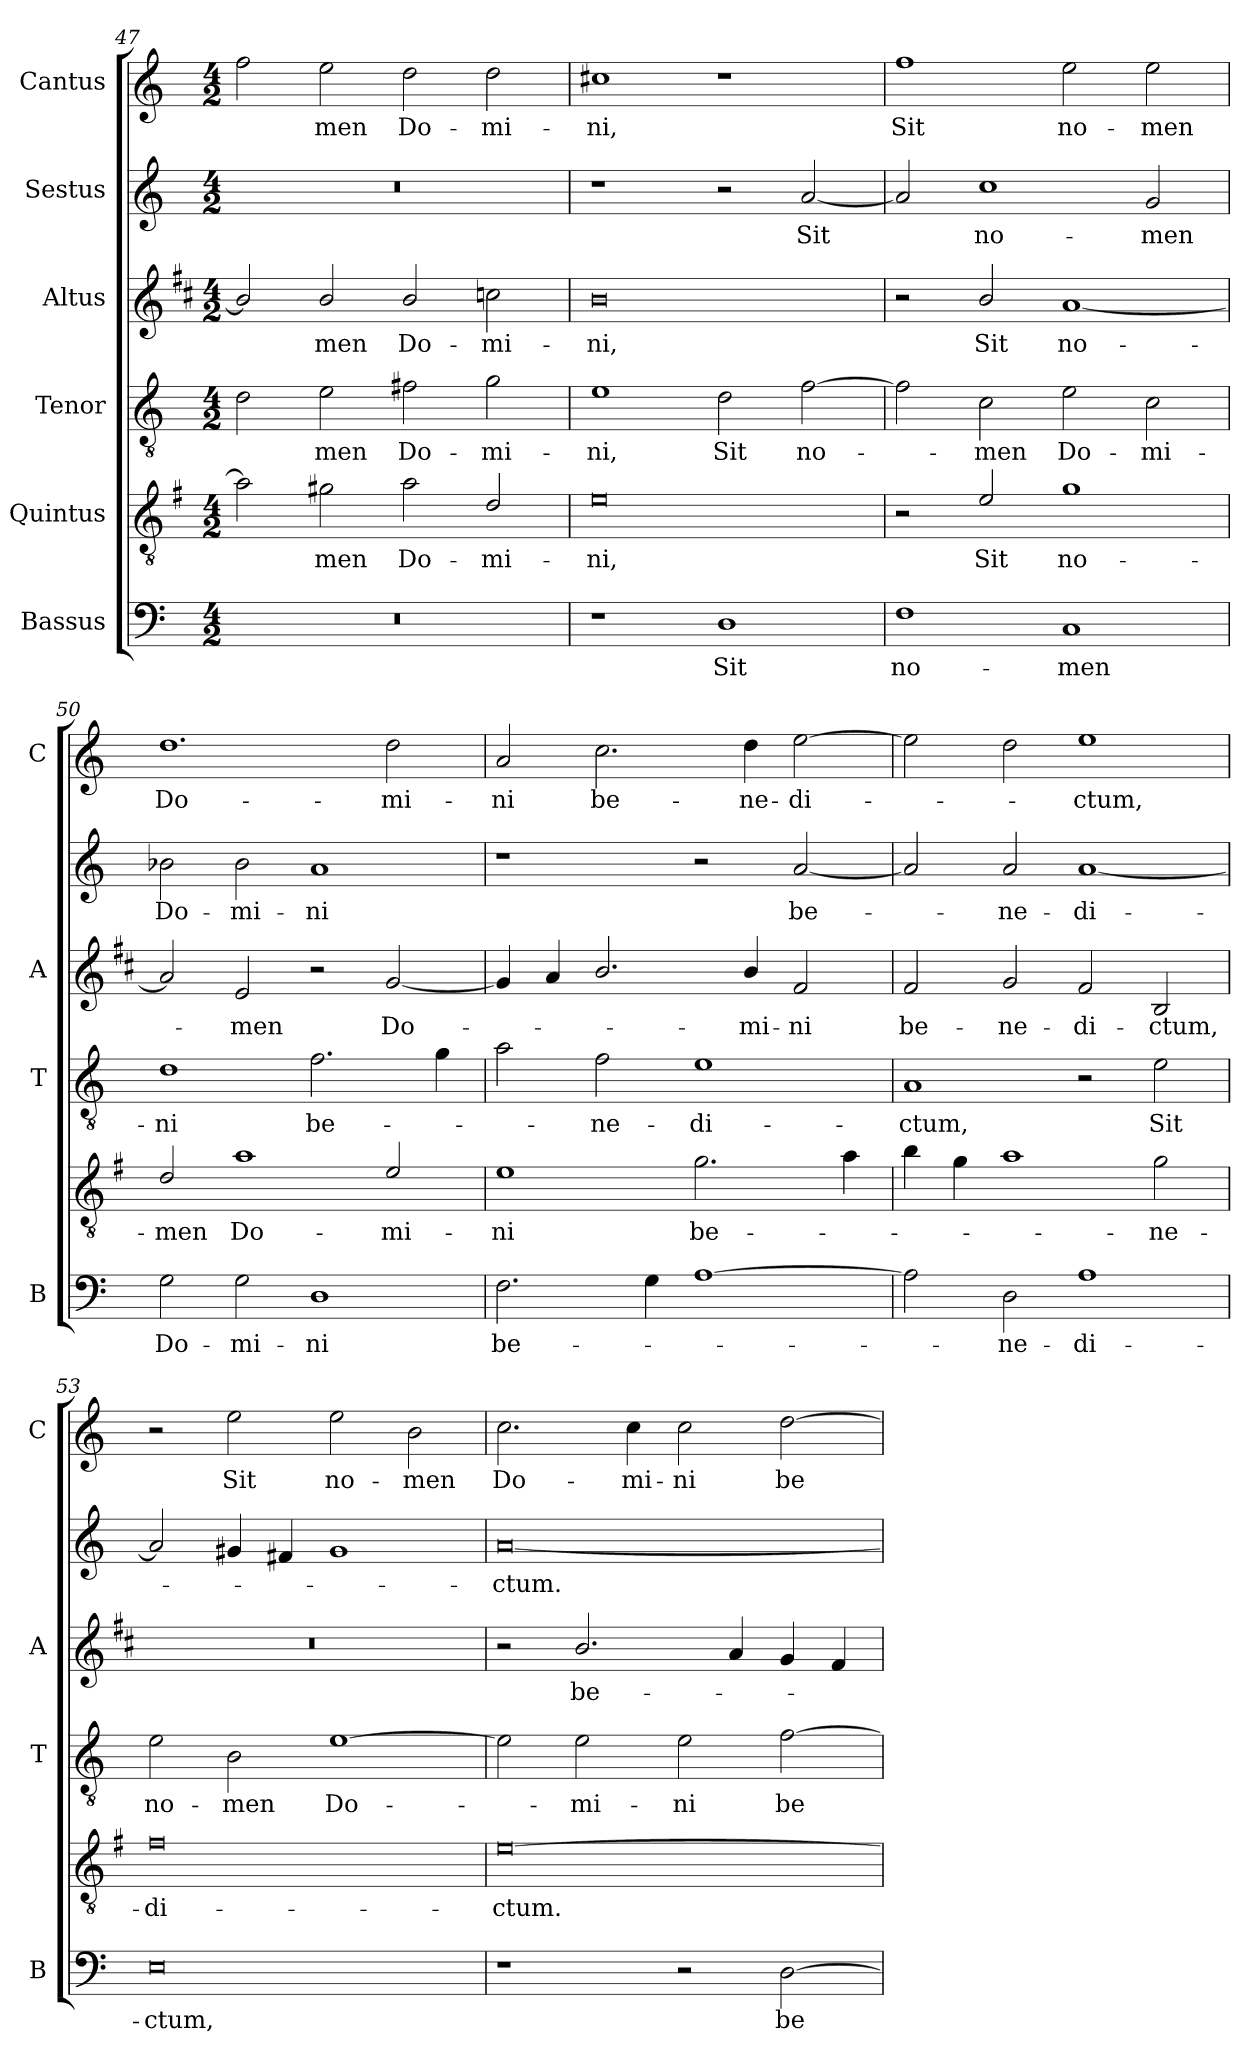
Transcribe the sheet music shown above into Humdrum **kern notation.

**kern	**text	**kern	**text	**kern	**text	**kern	**text	**kern	**text	**kern	**text
*part6	*part6	*part5	*part5	*part4	*part4	*part3	*part3	*part2	*part2	*part1	*part1
*staff6	*staff6	*staff5	*staff5	*staff4	*staff4	*staff3	*staff3	*staff2	*staff2	*staff1	*staff1
*I"Bassus	*	*I"Quintus	*	*I"Tenor	*	*I"Altus	*	*I"Sestus	*	*I"Cantus	*
*I'B	*	*	*	*I'T	*	*I'A	*	*	*	*I'C	*
*clefF4	*	*clefGv2	*	*clefGv2	*	*clefG2	*	*clefG2	*	*clefG2	*
*	*	*ITrd4c7	*	*	*	*ITrd1c2	*	*	*	*	*
*k[]	*	*k[]	*	*k[]	*	*k[]	*	*k[]	*	*k[]	*
*C:	*	*C:	*	*C:	*	*C:	*	*C:	*	*C:	*
*M4/2	*	*M4/2	*	*M4/2	*	*M4/2	*	*M4/2	*	*M4/2	*
=47	=47	=47	=47	=47	=47	=47	=47	=47	=47	=47	=47
0r	.	2d\]	.	2d\	.	2a/]	.	0r	.	2ff\	.
!	!	!	!LO:LY:b	!	!LO:LY:b	!	!LO:LY:b	!	!	!	!LO:LY:b
.	.	2c#X\	-men	2e\	-men	2a/	-men	.	.	2ee\	-men
!	!	!	!LO:LY:b	!	!LO:LY:b	!	!LO:LY:b	!	!	!	!LO:LY:b
.	.	2d\	Do-	2f#X\	Do-	2a/	Do-	.	.	2dd\	Do-
!	!	!	!LO:LY:b	!	!LO:LY:b	!	!LO:LY:b	!	!	!	!LO:LY:b
.	.	2G/	-mi-	2g\	-mi-	2b-X\	-mi-	.	.	2dd\	-mi-
!!LO:PB:g=z
=48	=48	=48	=48	=48	=48	=48	=48	=48	=48	=48	=48
!	!	!	!LO:LY:b	!	!LO:LY:b	!	!LO:LY:b	!	!	!	!LO:LY:b
1r	.	0A	-ni,	1e	-ni,	0a	-ni,	1r	.	1cc#X	-ni,
!	!LO:LY:b	!	!	!	!LO:LY:b	!	!	!	!	!	!
1D	Sit	.	.	2d\	Sit	.	.	2r	.	1r	.
!	!	!	!	!	!LO:LY:b	!	!	!	!LO:LY:b	!	!
.	.	.	.	[2f\	no-	.	.	[2a/	Sit	.	.
=49	=49	=49	=49	=49	=49	=49	=49	=49	=49	=49	=49
!	!LO:LY:b	!	!	!	!	!	!	!	!	!	!LO:LY:b
1F	no-	2r	.	2f\]	.	2r	.	2a/]	.	1ff	Sit
!	!	!	!LO:LY:b	!	!LO:LY:b	!	!LO:LY:b	!	!LO:LY:b	!	!
.	.	2A/	Sit	2c\	-men	2a/	Sit	1cc	no-	.	.
!	!LO:LY:b	!	!LO:LY:b	!	!LO:LY:b	!	!LO:LY:b	!	!	!	!LO:LY:b
1C	-men	1c	no-	2e\	Do-	[1g	no-	.	.	2ee\	no-
!	!	!	!	!	!LO:LY:b	!	!	!	!LO:LY:b	!	!LO:LY:b
.	.	.	.	2c\	-mi-	.	.	2g/	-men	2ee\	-men
=50	=50	=50	=50	=50	=50	=50	=50	=50	=50	=50	=50
!	!LO:LY:b	!	!LO:LY:b	!	!LO:LY:b	!	!	!	!LO:LY:b	!	!LO:LY:b
2G\	Do-	2G/	-men	1d	-ni	2g/]	.	2b-X\	Do-	1.dd	Do-
!	!LO:LY:b	!	!LO:LY:b	!	!	!	!LO:LY:b	!	!LO:LY:b	!	!
2G\	-mi-	1d	Do-	.	.	2d/	-men	2b-\	-mi-	.	.
!	!LO:LY:b	!	!	!	!LO:LY:b	!	!	!	!LO:LY:b	!	!
1D	-ni	.	.	2.f\	be-	2r	.	1a	-ni	.	.
!	!	!	!LO:LY:b	!	!	!	!LO:LY:b	!	!	!	!LO:LY:b
.	.	2A/	-mi-	.	.	[2f/	Do-	.	.	2dd\	-mi-
.	.	.	.	4g\	.	.	.	.	.	.	.
=51	=51	=51	=51	=51	=51	=51	=51	=51	=51	=51	=51
!	!LO:LY:b	!	!LO:LY:b	!	!	!	!	!	!	!	!LO:LY:b
2.F\	be-	1A	-ni	2a\	.	4f/]	.	1r	.	2a/	-ni
.	.	.	.	.	.	4g/	.	.	.	.	.
!	!	!	!	!	!LO:LY:b	!	!	!	!	!	!LO:LY:b
.	.	.	.	2f\	-ne-	2.a/	.	.	.	2.cc\	be-
4G\	.	.	.	.	.	.	.	.	.	.	.
!	!	!	!LO:LY:b	!	!LO:LY:b	!	!	!	!	!	!
[1A	.	2.c\	be-	1e	-di-	.	.	2r	.	.	.
!	!	!	!	!	!	!	!LO:LY:b	!	!	!	!LO:LY:b
.	.	.	.	.	.	4a/	-mi-	.	.	4dd\	-ne-
!	!	!	!	!	!	!	!LO:LY:b	!	!LO:LY:b	!	!LO:LY:b
.	.	.	.	.	.	2e/	-ni	[2a/	be-	[2ee\	-di-
.	.	4d\	.	.	.	.	.	.	.	.	.
=52	=52	=52	=52	=52	=52	=52	=52	=52	=52	=52	=52
!	!	!	!	!	!LO:LY:b	!	!LO:LY:b	!	!	!	!
2A\]	.	4e\	.	1A	-ctum,	2e/	be-	2a/]	.	2ee\]	.
.	.	4c\	.	.	.	.	.	.	.	.	.
!	!LO:LY:b	!	!	!	!	!	!LO:LY:b	!	!LO:LY:b	!	!
2D\	-ne-	1d	.	.	.	2f/	-ne-	2a/	-ne-	2dd\	.
!	!LO:LY:b	!	!	!	!	!	!LO:LY:b	!	!LO:LY:b	!	!LO:LY:b
1A	-di-	.	.	2r	.	2e/	-di-	[1a	-di-	1ee	-ctum,
!	!	!	!LO:LY:b	!	!LO:LY:b	!	!LO:LY:b	!	!	!	!
.	.	2c\	-ne-	2e\	Sit	2A/	-ctum,	.	.	.	.
=53	=53	=53	=53	=53	=53	=53	=53	=53	=53	=53	=53
!	!LO:LY:b	!	!LO:LY:b	!	!LO:LY:b	!	!	!	!	!	!
0E	-ctum,	0B	-di-	2e\	no-	0r	.	2a/]	.	2r	.
!	!	!	!	!	!LO:LY:b	!	!	!	!	!	!LO:LY:b
.	.	.	.	2B\	-men	.	.	4g#X/	.	2ee\	Sit
.	.	.	.	.	.	.	.	4f#X/	.	.	.
!	!	!	!	!	!LO:LY:b	!	!	!	!	!	!LO:LY:b
.	.	.	.	[1e	Do-	.	.	1g#	.	2ee\	no-
!	!	!	!	!	!	!	!	!	!	!	!LO:LY:b
.	.	.	.	.	.	.	.	.	.	2b\	-men
!!LO:LB:g=z
=54	=54	=54	=54	=54	=54	=54	=54	=54	=54	=54	=54
!	!	!	!LO:LY:b	!	!	!	!	!	!LO:LY:b	!	!LO:LY:b
1r	.	[0A	-ctum.	2e\]	.	2r	.	[0a	-ctum.	2.cc\	Do-
!	!	!	!	!	!LO:LY:b	!	!LO:LY:b	!	!	!	!
.	.	.	.	2e\	-mi-	2.a/	be-	.	.	.	.
!	!	!	!	!	!	!	!	!	!	!	!LO:LY:b
.	.	.	.	.	.	.	.	.	.	4cc\	-mi-
!	!	!	!	!	!LO:LY:b	!	!	!	!	!	!LO:LY:b
2r	.	.	.	2e\	-ni	.	.	.	.	2cc\	-ni
.	.	.	.	.	.	4g/	.	.	.	.	.
!	!LO:LY:b	!	!	!	!LO:LY:b	!	!	!	!	!	!LO:LY:b
[2D\	be-	.	.	[2f\	be-	4f/	.	.	.	[2dd\	be-
.	.	.	.	.	.	4e/	.	.	.	.	.
=	=	=	=	=	=	=	=	=	=	=	=
*-	*-	*-	*-	*-	*-	*-	*-	*-	*-	*-	*-
